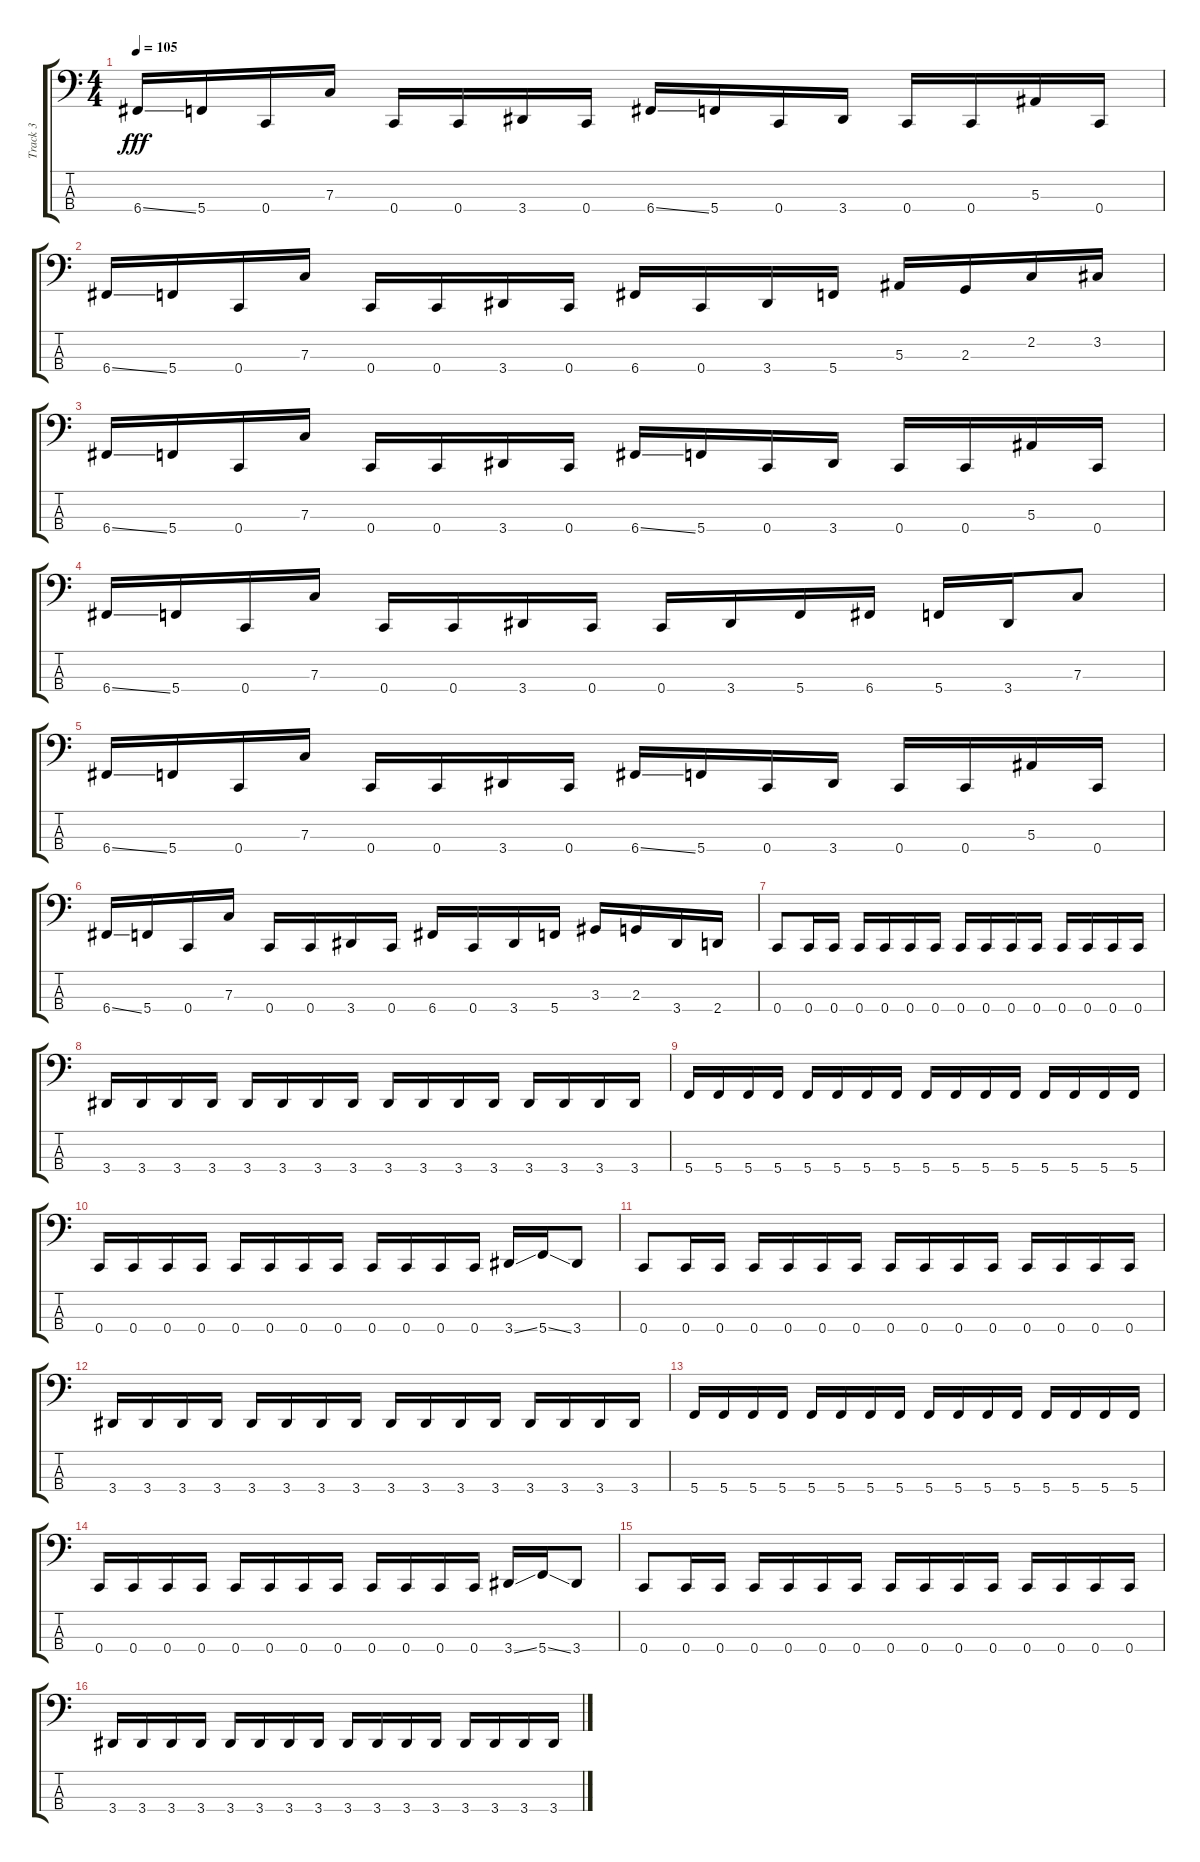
\track ("Track 3" "Track 3") {instrument electricbasspick}
\staff {score tabs}
\tuning (Eb2 Bb1 F1 C1) {hide}
\ts (4 4)
\tempo 105
\clef f4
\ks c
6.4{ss}.16{dy fff} 5.4.16 0.4.16 7.3.16 0.4.16 0.4.16 3.4.16 0.4.16 6.4{ss}.16 5.4.16 0.4.16 3.4.16 0.4.16 0.4.16 5.3.16 0.4.16 |
6.4{ss}.16 5.4.16 0.4.16 7.3.16 0.4.16 0.4.16 3.4.16 0.4.16 6.4.16 0.4.16 3.4.16 5.4.16 5.3.16 2.3.16 2.2.16 3.2.16 |
6.4{ss}.16 5.4.16 0.4.16 7.3.16 0.4.16 0.4.16 3.4.16 0.4.16 6.4{ss}.16 5.4.16 0.4.16 3.4.16 0.4.16 0.4.16 5.3.16 0.4.16 |
6.4{ss}.16 5.4.16 0.4.16 7.3.16 0.4.16 0.4.16 3.4.16 0.4.16 0.4.16 3.4.16 5.4.16 6.4.16 5.4.16 3.4.16 7.3.8 |
6.4{ss}.16 5.4.16 0.4.16 7.3.16 0.4.16 0.4.16 3.4.16 0.4.16 6.4{ss}.16 5.4.16 0.4.16 3.4.16 0.4.16 0.4.16 5.3.16 0.4.16 |
6.4{ss}.16 5.4.16 0.4.16 7.3.16 0.4.16 0.4.16 3.4.16 0.4.16 6.4.16 0.4.16 3.4.16 5.4.16 3.3.16 2.3.16 3.4.16 2.4.16 |
0.4.8 0.4.16 0.4.16 0.4.16 0.4.16 0.4.16 0.4.16 0.4.16 0.4.16 0.4.16 0.4.16 0.4.16 0.4.16 0.4.16 0.4.16 |
3.4.16 3.4.16 3.4.16 3.4.16 3.4.16 3.4.16 3.4.16 3.4.16 3.4.16 3.4.16 3.4.16 3.4.16 3.4.16 3.4.16 3.4.16 3.4.16 |
5.4.16 5.4.16 5.4.16 5.4.16 5.4.16 5.4.16 5.4.16 5.4.16 5.4.16 5.4.16 5.4.16 5.4.16 5.4.16 5.4.16 5.4.16 5.4.16 |
0.4.16 0.4.16 0.4.16 0.4.16 0.4.16 0.4.16 0.4.16 0.4.16 0.4.16 0.4.16 0.4.16 0.4.16 3.4{ss}.16 5.4{ss}.16 3.4.8 |
0.4.8 0.4.16 0.4.16 0.4.16 0.4.16 0.4.16 0.4.16 0.4.16 0.4.16 0.4.16 0.4.16 0.4.16 0.4.16 0.4.16 0.4.16 |
3.4.16 3.4.16 3.4.16 3.4.16 3.4.16 3.4.16 3.4.16 3.4.16 3.4.16 3.4.16 3.4.16 3.4.16 3.4.16 3.4.16 3.4.16 3.4.16 |
5.4.16 5.4.16 5.4.16 5.4.16 5.4.16 5.4.16 5.4.16 5.4.16 5.4.16 5.4.16 5.4.16 5.4.16 5.4.16 5.4.16 5.4.16 5.4.16 |
0.4.16 0.4.16 0.4.16 0.4.16 0.4.16 0.4.16 0.4.16 0.4.16 0.4.16 0.4.16 0.4.16 0.4.16 3.4{ss}.16 5.4{ss}.16 3.4.8 |
0.4.8 0.4.16 0.4.16 0.4.16 0.4.16 0.4.16 0.4.16 0.4.16 0.4.16 0.4.16 0.4.16 0.4.16 0.4.16 0.4.16 0.4.16 |
3.4.16 3.4.16 3.4.16 3.4.16 3.4.16 3.4.16 3.4.16 3.4.16 3.4.16 3.4.16 3.4.16 3.4.16 3.4.16 3.4.16 3.4.16 3.4.16
